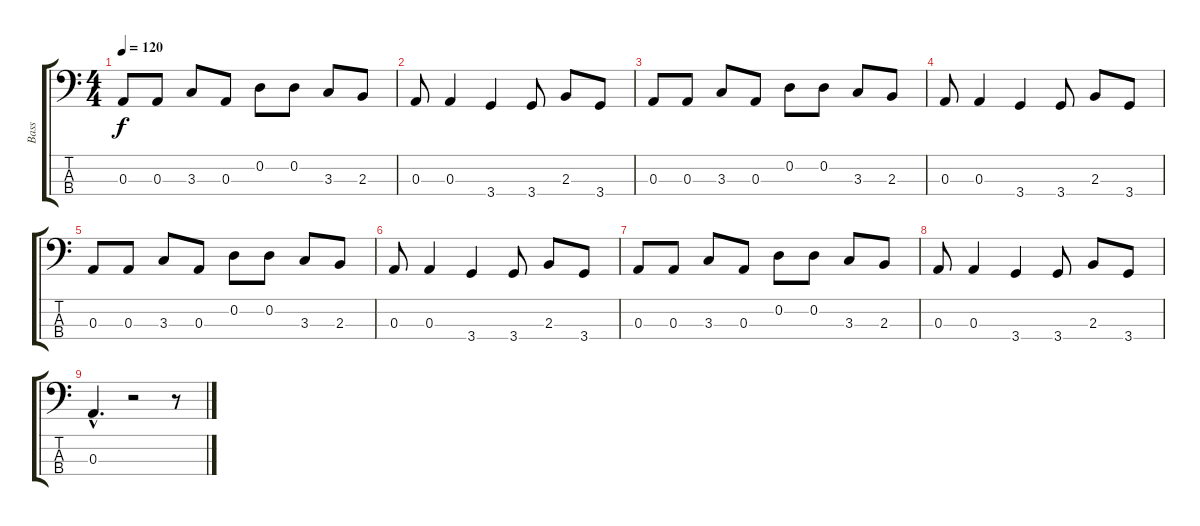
\track ("Bass" "Bass") {instrument slapbass1}
\staff {score tabs}
\tuning (G2 D2 A1 E1) {hide}
\ts (4 4)
\tempo 120
\clef f4
\ks c
0.3.8{dy f} 0.3.8 3.3.8 0.3.8 0.2.8 0.2.8 3.3.8 2.3.8 |
0.3.8 0.3.4 3.4.4 3.4.8 2.3.8 3.4.8 |
0.3.8 0.3.8 3.3.8 0.3.8 0.2.8 0.2.8 3.3.8 2.3.8 |
0.3.8 0.3.4 3.4.4 3.4.8 2.3.8 3.4.8 |
0.3.8 0.3.8 3.3.8 0.3.8 0.2.8 0.2.8 3.3.8 2.3.8 |
0.3.8 0.3.4 3.4.4 3.4.8 2.3.8 3.4.8 |
0.3.8 0.3.8 3.3.8 0.3.8 0.2.8 0.2.8 3.3.8 2.3.8 |
0.3.8 0.3.4 3.4.4 3.4.8 2.3.8 3.4.8 |
0.3{hac}.4{d} r.2 r.8
